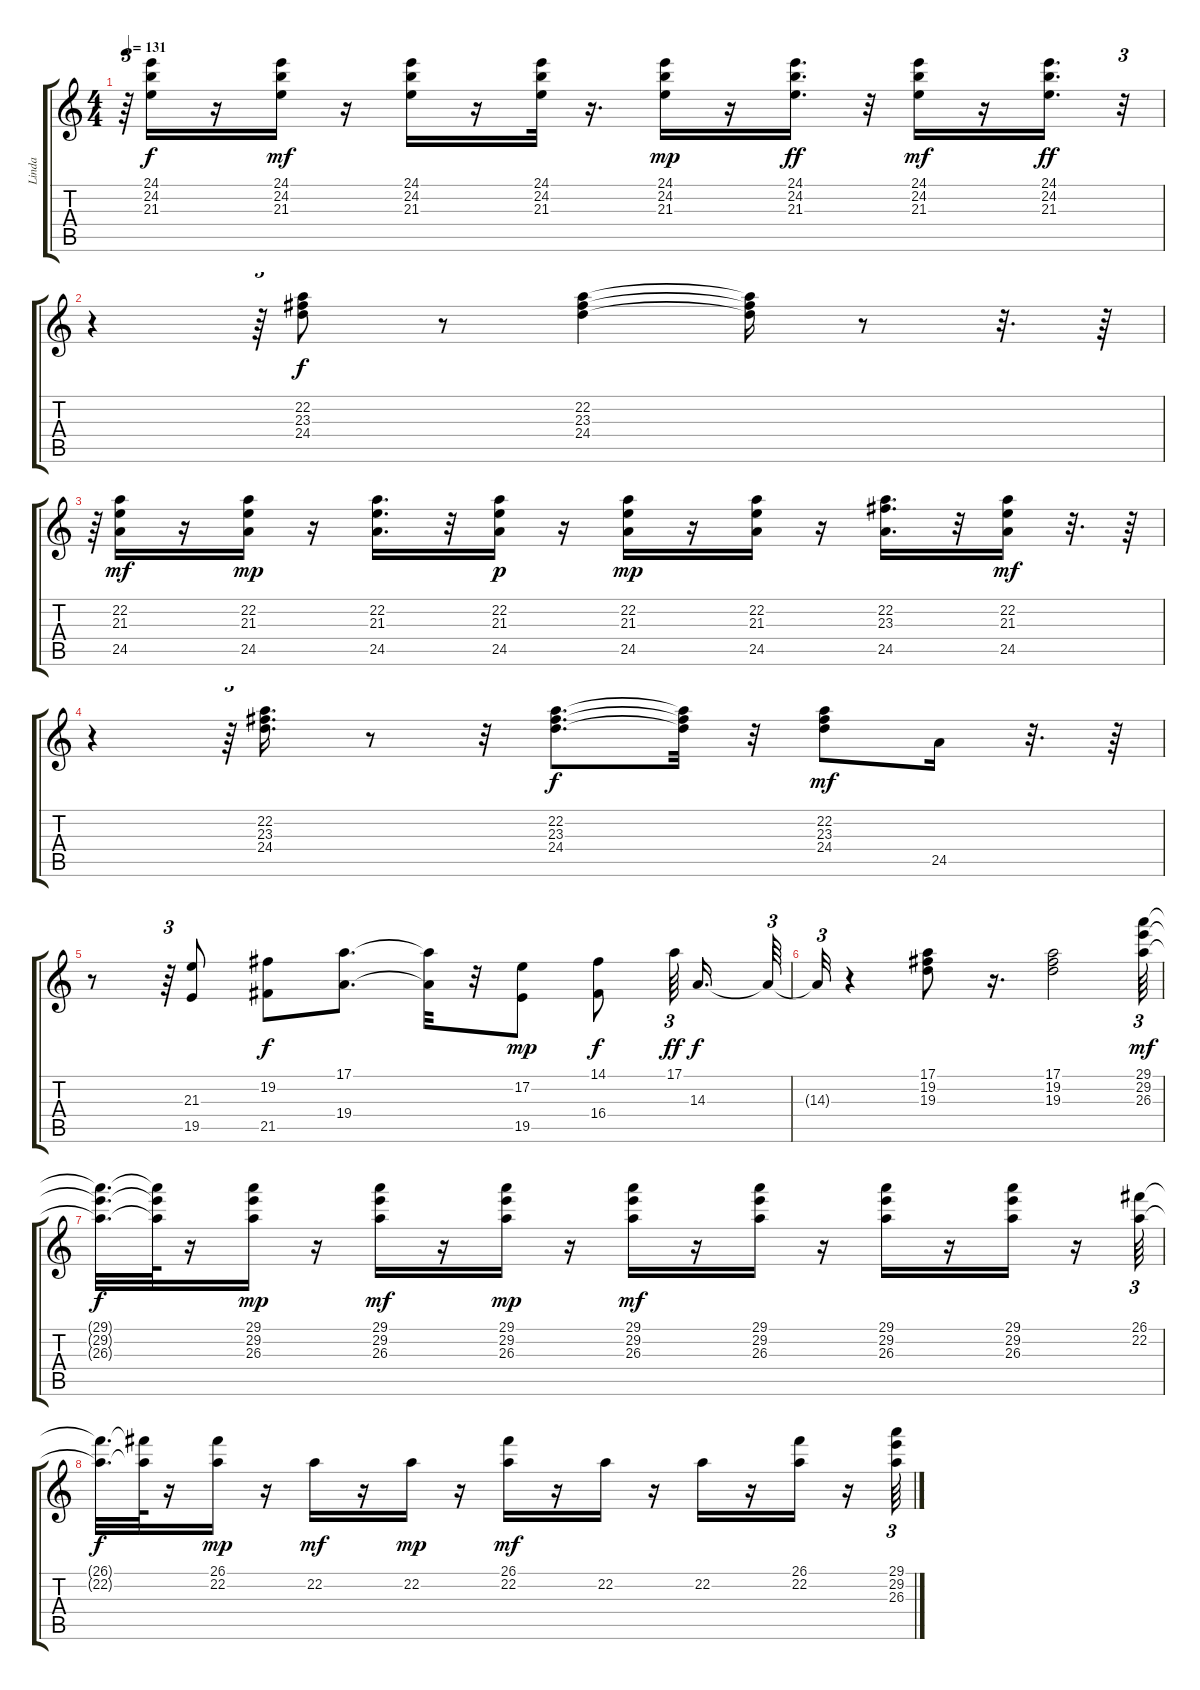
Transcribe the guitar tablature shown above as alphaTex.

\track ("Linda" "Linda") {instrument acousticgrandpiano}
\staff {score tabs}
\tuning (E4 B3 G3 D3 A2 E2) {hide}
\ts (4 4)
\tempo 131
\clef g2
\ks c
r.64{tu (3 2) dy f} (24.1 24.2 21.3).16 r.16 (24.1 24.2 21.3).16{dy mf} r.16 (24.1 24.2 21.3).16 r.16 (24.1 24.2 21.3).32 r.16{d} (24.1 24.2 21.3).16{dy mp} r.16 (24.1 24.2 21.3).16{d dy ff} r.32 (24.1 24.2 21.3).16{dy mf} r.16 (24.1 24.2 21.3).16{d dy ff} r.32{tu (3 2)} |
r.4 r.64{tu (3 2)} (22.2 23.3 24.4).8{dy f} r.8 (22.2 23.3 24.4).4 (22.2{t} 23.3{t} 24.4{t}).16 r.8 r.32{d} r.64 |
r.64{tu (3 2)} (22.2 21.3 24.5).16{dy mf} r.16 (22.2 21.3 24.5).16{dy mp} r.16 (22.2 21.3 24.5).16{d} r.32 (22.2 21.3 24.5).16{dy p} r.16 (22.2 21.3 24.5).16{dy mp} r.16 (22.2 21.3 24.5).16 r.16 (22.2 23.3 24.5).16{d} r.32 (22.2 21.3 24.5).16{dy mf} r.32{d} r.64 |
r.4 r.64{tu (3 2)} (22.2 23.3 24.4).16{d} r.8 r.32 (22.2 23.3 24.4).8{d dy f} (22.2{t} 23.3{t} 24.4{t}).32 r.32 (22.2 23.3 24.4).8{dy mf} 24.5.16 r.32{d} r.64 |
r.8 r.64{tu (3 2)} (21.3 19.5).8 (19.2 21.5).8{dy f} (17.1 19.4).8{d} (17.1{t} 19.4{t}).32 r.32 (17.2 19.5).8{dy mp} (14.1 16.4).8{dy f} 17.1.64{tu (3 2) dy ff beam splitsecondary} 14.3.16{d dy f} 14.3{t}.64{tu (3 2)} |
14.3{t}.32{tu (3 2)} r.4 (17.1 19.2 19.3).8 r.16{d} (17.1 19.2 19.3).2 (29.1 29.2 26.3).64{tu (3 2) dy mf} |
(29.1{t} 29.2{t} 26.3{t}).32{d dy f} (29.1{t} 29.2{t} 26.3{t}).64 r.16 (29.1 29.2 26.3).16{dy mp} r.16 (29.1 29.2 26.3).16{dy mf} r.16 (29.1 29.2 26.3).16{dy mp} r.16 (29.1 29.2 26.3).16{dy mf} r.16 (29.1 29.2 26.3).16 r.16 (29.1 29.2 26.3).16 r.16 (29.1 29.2 26.3).16 r.16 (26.1 22.2).64{tu (3 2)} |
(26.1{t} 22.2{t}).32{d dy f} (26.1{t} 22.2{t}).64 r.16 (26.1 22.2).16{dy mp} r.16 22.2.16{dy mf} r.16 22.2.16{dy mp} r.16 (26.1 22.2).16{dy mf} r.16 22.2.16 r.16 22.2.16 r.16 (26.1 22.2).16 r.16 (29.1 29.2 26.3).64{tu (3 2)}
